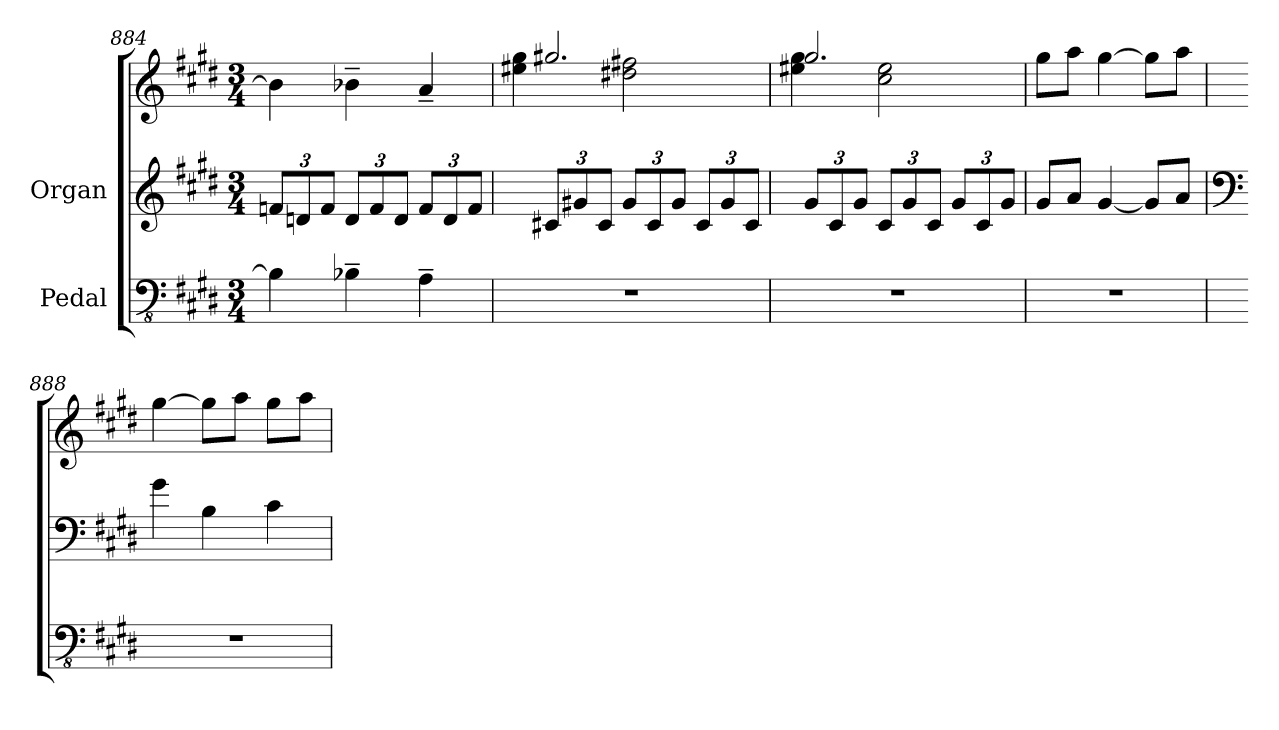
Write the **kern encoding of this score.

**kern	**kern	**kern
*part2	*part1	*part1
*staff3	*staff2	*staff1
*I"Pedal	*I"Organ	*
*clefFv4	*clefG2	*clefG2
*k[f#c#g#d#]	*k[f#c#g#d#]	*k[f#c#g#d#]
*M3/4	*M3/4	*M3/4
*	*Xbrackettup	*
=884	=884	=884
4BB\]	12fn/L	4b\]
.	12dn/	.
.	12f/J	.
4BB-X~\	12d/L	4b-X~\
.	12f/	.
.	12d/J	.
4AA~\	12f/L	4a~/
.	12d/	.
.	12f/J	.
=885	=885	=885
*	*	*^
2.r	12c#X/L	2.gg#X/	4ee#X\ 4gg#\
.	12g#X/	.	.
.	12c#/J	.	.
.	12g#/L	.	2dd#X\ 2ff#X\
.	12c#/	.	.
.	12g#/J	.	.
.	12c#/L	.	.
.	12g#/	.	.
.	12c#/J	.	.
=886	=886	=886	=886
2.r	12g#/L	2.gg#/	4ee#X\ 4gg#\
.	12c#/	.	.
.	12g#/J	.	.
.	12c#/L	.	2cc#\ 2ee#\
.	12g#/	.	.
.	12c#/J	.	.
.	12g#/L	.	.
.	12c#/	.	.
.	12g#/J	.	.
*	*	*v	*v
!!LO:LB:g=z
=887	=887	=887
2.r	8g#/L	8gg#\L
.	8a/J	8aa\J
.	[4g#/	[4gg#\
.	8g#/L]	8gg#\L]
.	8a/J	8aa\J
=888	=888	=888
*	*clefF4	*
2.r	4g#\	[4gg#\
.	4B\	8gg#\L]
.	.	8aa\J
.	4c#\	8gg#\L
.	.	8aa\J
=	=	=
*-	*-	*-
